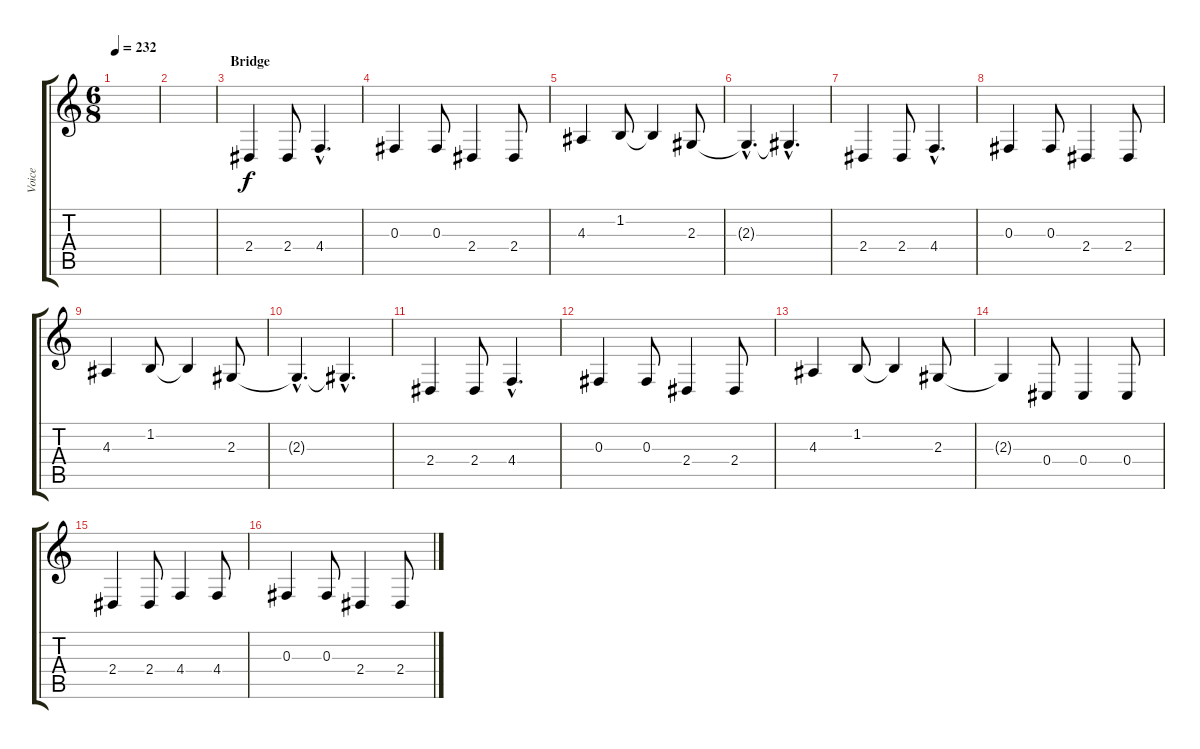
\track ("Voice" "Voice") {instrument tenorsax}
\staff {score tabs}
\tuning (Eb4 Bb3 Gb3 Db3 Ab2 Eb2) {hide}
\ts (6 8)
\tempo 232
\clef g2
\ks c
|
|
\section ("" "Bridge")
2.4.4{volume 12 instrument clarinet} 2.4.8 4.4{hac}.4{d} |
0.3.4 0.3.8 2.4.4 2.4.8 |
4.3.4 1.2.8 1.2{t}.4 2.3.8 |
2.3{hac t}.4{d} 2.3{hac t}.4{d} |
2.4.4 2.4.8 4.4{hac}.4{d} |
0.3.4 0.3.8 2.4.4 2.4.8 |
4.3.4 1.2.8 1.2{t}.4 2.3.8 |
2.3{hac t}.4{d} 2.3{hac t}.4{d} |
2.4.4 2.4.8 4.4{hac}.4{d} |
0.3.4 0.3.8 2.4.4 2.4.8 |
4.3.4 1.2.8 1.2{t}.4 2.3.8 |
2.3{t}.4 0.4.8 0.4.4 0.4.8 |
2.4.4 2.4.8 4.4.4 4.4.8 |
0.3.4 0.3.8 2.4.4 2.4.8
